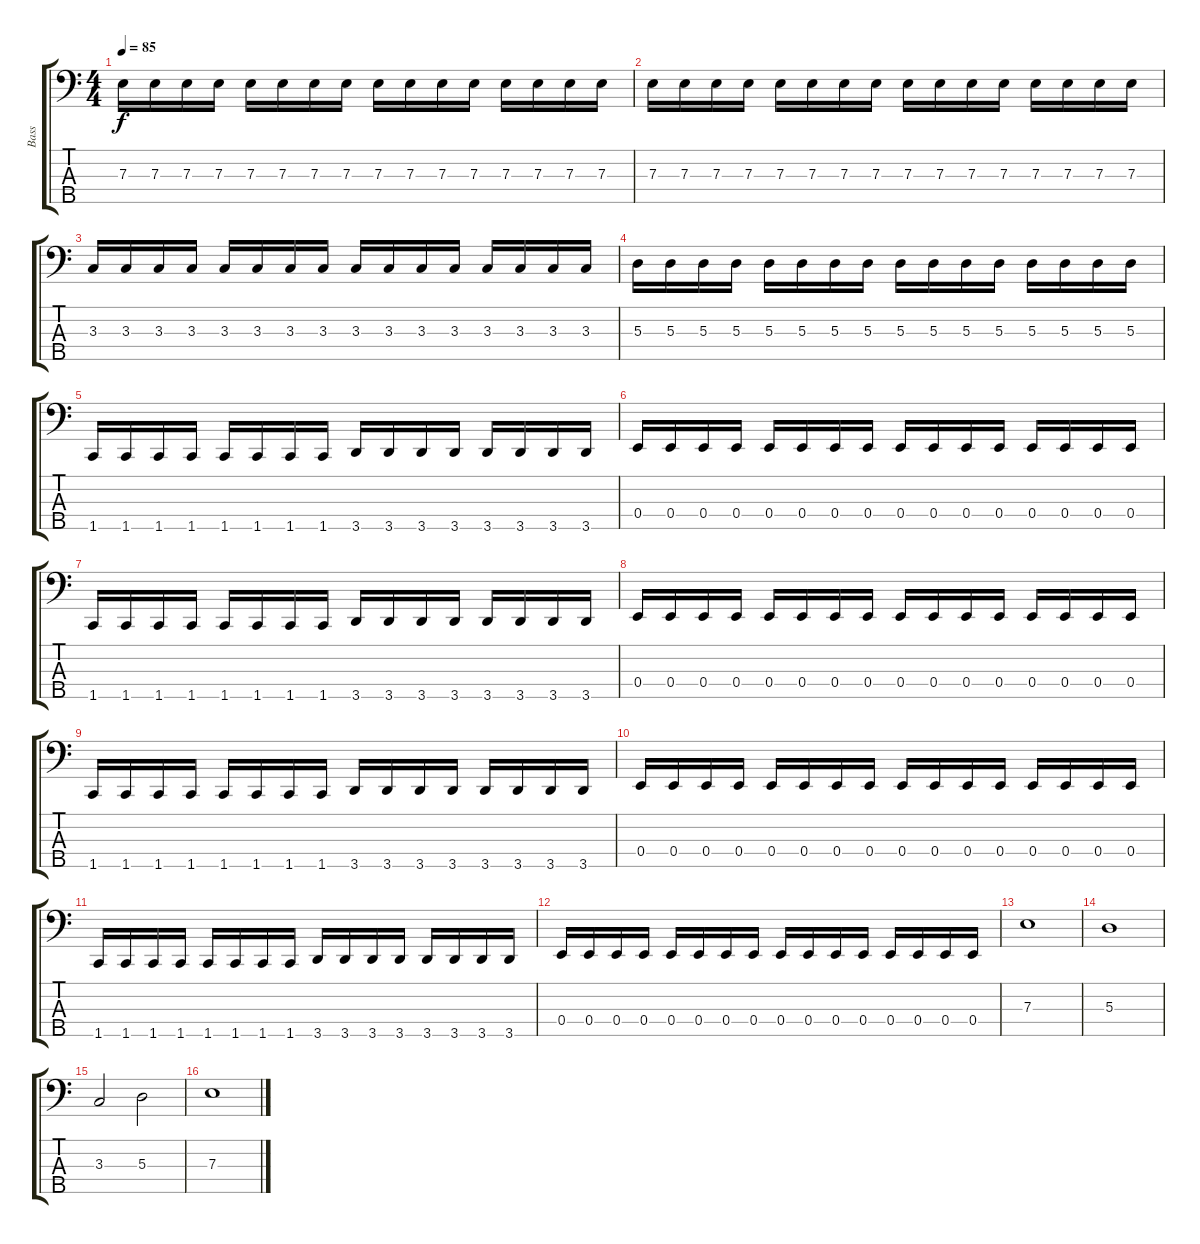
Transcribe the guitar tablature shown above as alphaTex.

\track ("Bass" "Bass") {instrument electricbassfinger}
\staff {score tabs}
\tuning (G2 D2 A1 E1 B0) {hide}
\ts (4 4)
\tempo 85
\clef f4
\ks c
7.3.16{dy f} 7.3.16 7.3.16 7.3.16 7.3.16 7.3.16 7.3.16 7.3.16 7.3.16 7.3.16 7.3.16 7.3.16 7.3.16 7.3.16 7.3.16 7.3.16 |
7.3.16 7.3.16 7.3.16 7.3.16 7.3.16 7.3.16 7.3.16 7.3.16 7.3.16 7.3.16 7.3.16 7.3.16 7.3.16 7.3.16 7.3.16 7.3.16 |
3.3.16 3.3.16 3.3.16 3.3.16 3.3.16 3.3.16 3.3.16 3.3.16 3.3.16 3.3.16 3.3.16 3.3.16 3.3.16 3.3.16 3.3.16 3.3.16 |
5.3.16 5.3.16 5.3.16 5.3.16 5.3.16 5.3.16 5.3.16 5.3.16 5.3.16 5.3.16 5.3.16 5.3.16 5.3.16 5.3.16 5.3.16 5.3.16 |
1.5.16 1.5.16 1.5.16 1.5.16 1.5.16 1.5.16 1.5.16 1.5.16 3.5.16 3.5.16 3.5.16 3.5.16 3.5.16 3.5.16 3.5.16 3.5.16 |
0.4.16 0.4.16 0.4.16 0.4.16 0.4.16 0.4.16 0.4.16 0.4.16 0.4.16 0.4.16 0.4.16 0.4.16 0.4.16 0.4.16 0.4.16 0.4.16 |
1.5.16 1.5.16 1.5.16 1.5.16 1.5.16 1.5.16 1.5.16 1.5.16 3.5.16 3.5.16 3.5.16 3.5.16 3.5.16 3.5.16 3.5.16 3.5.16 |
0.4.16 0.4.16 0.4.16 0.4.16 0.4.16 0.4.16 0.4.16 0.4.16 0.4.16 0.4.16 0.4.16 0.4.16 0.4.16 0.4.16 0.4.16 0.4.16 |
1.5.16 1.5.16 1.5.16 1.5.16 1.5.16 1.5.16 1.5.16 1.5.16 3.5.16 3.5.16 3.5.16 3.5.16 3.5.16 3.5.16 3.5.16 3.5.16 |
0.4.16 0.4.16 0.4.16 0.4.16 0.4.16 0.4.16 0.4.16 0.4.16 0.4.16 0.4.16 0.4.16 0.4.16 0.4.16 0.4.16 0.4.16 0.4.16 |
1.5.16 1.5.16 1.5.16 1.5.16 1.5.16 1.5.16 1.5.16 1.5.16 3.5.16 3.5.16 3.5.16 3.5.16 3.5.16 3.5.16 3.5.16 3.5.16 |
0.4.16 0.4.16 0.4.16 0.4.16 0.4.16 0.4.16 0.4.16 0.4.16 0.4.16 0.4.16 0.4.16 0.4.16 0.4.16 0.4.16 0.4.16 0.4.16 |
7.3.1 |
5.3.1 |
3.3.2 5.3.2 |
7.3.1
